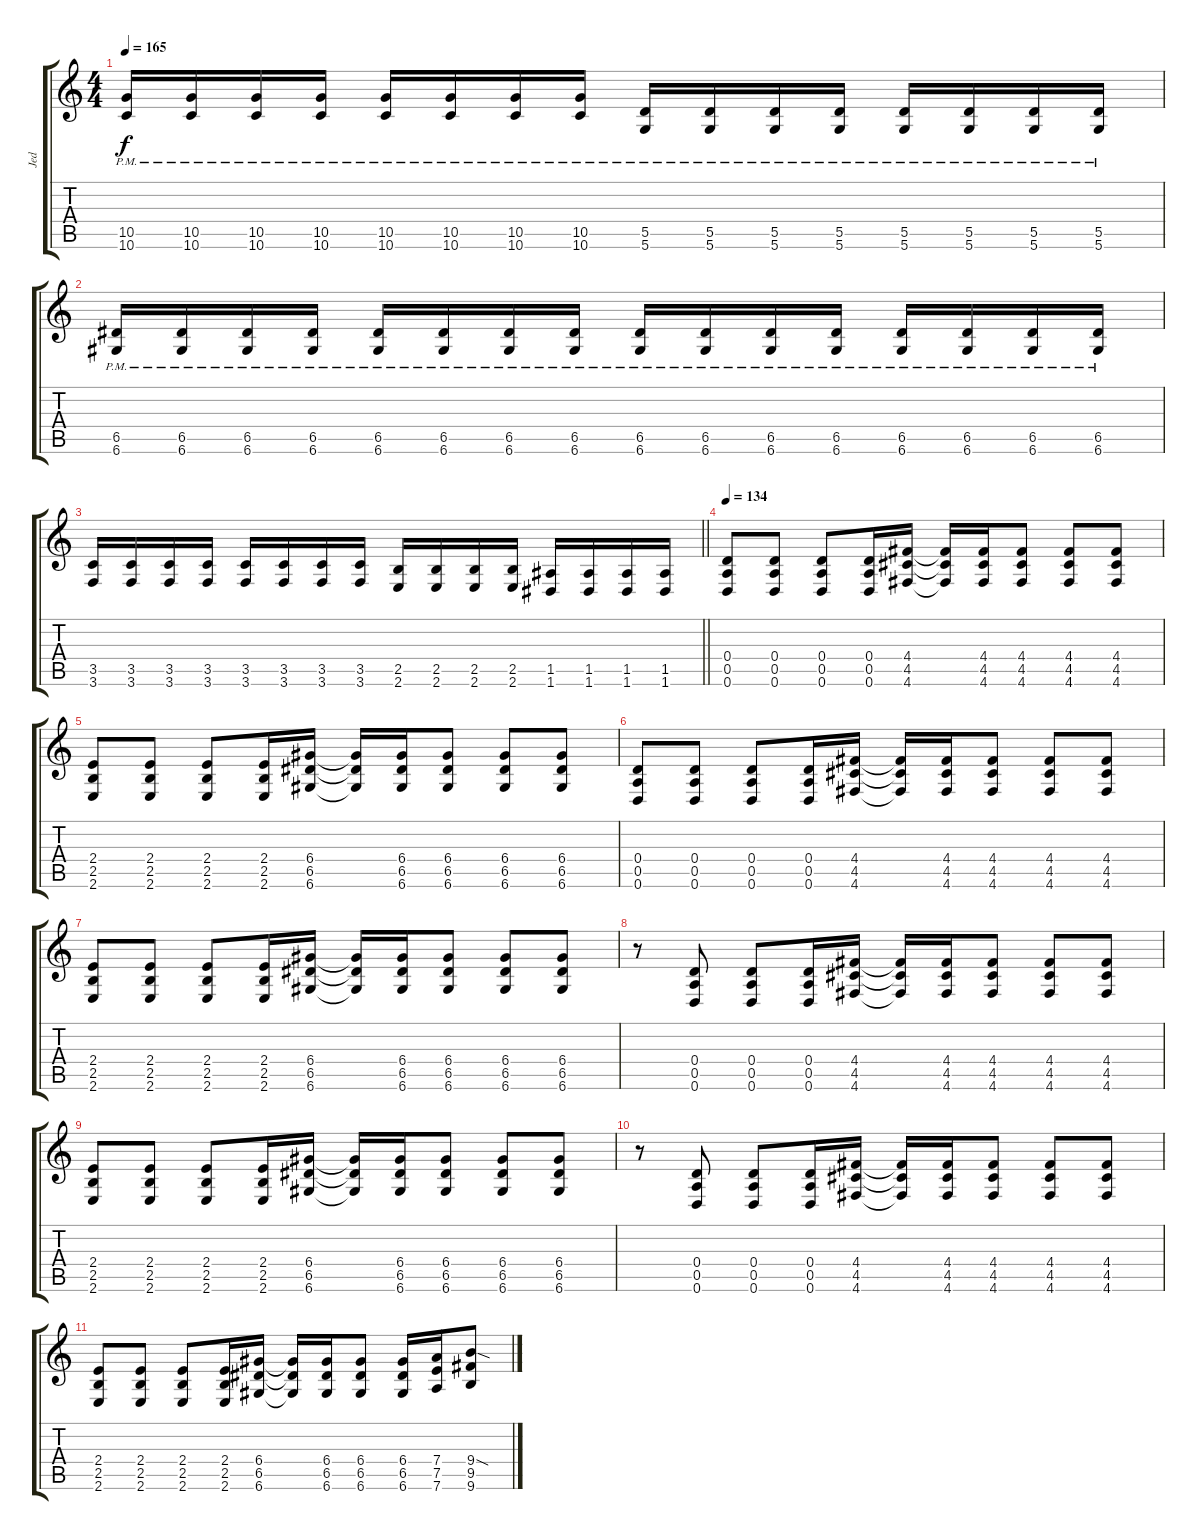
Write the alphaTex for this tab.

\track ("Jed" "Jed") {instrument distortionguitar}
\staff {score tabs}
\tuning (E4 B3 G3 D3 A2 D2) {hide}
\ts (4 4)
\tempo 165
\clef g2
\ks c
(10.5{pm} 10.6{pm}).16{dy f} (10.5{pm} 10.6{pm}).16 (10.5{pm} 10.6{pm}).16 (10.5{pm} 10.6{pm}).16 (10.5{pm} 10.6{pm}).16 (10.5{pm} 10.6{pm}).16 (10.5{pm} 10.6{pm}).16 (10.5{pm} 10.6{pm}).16 (5.5{pm} 5.6{pm}).16 (5.5{pm} 5.6{pm}).16 (5.5{pm} 5.6{pm}).16 (5.5{pm} 5.6{pm}).16 (5.5{pm} 5.6{pm}).16 (5.5{pm} 5.6{pm}).16 (5.5{pm} 5.6{pm}).16 (5.5{pm} 5.6{pm}).16 |
(6.5{pm} 6.6{pm}).16 (6.5{pm} 6.6{pm}).16 (6.5{pm} 6.6{pm}).16 (6.5{pm} 6.6{pm}).16 (6.5{pm} 6.6{pm}).16 (6.5{pm} 6.6{pm}).16 (6.5{pm} 6.6{pm}).16 (6.5{pm} 6.6{pm}).16 (6.5{pm} 6.6{pm}).16 (6.5{pm} 6.6{pm}).16 (6.5{pm} 6.6{pm}).16 (6.5{pm} 6.6{pm}).16 (6.5{pm} 6.6{pm}).16 (6.5{pm} 6.6{pm}).16 (6.5{pm} 6.6{pm}).16 (6.5{pm} 6.6{pm}).16 |
\barLineRight lightlight
(3.5 3.6).16 (3.5 3.6).16 (3.5 3.6).16 (3.5 3.6).16 (3.5 3.6).16 (3.5 3.6).16 (3.5 3.6).16 (3.5 3.6).16 (2.5 2.6).16 (2.5 2.6).16 (2.5 2.6).16 (2.5 2.6).16 (1.5 1.6).16 (1.5 1.6).16 (1.5 1.6).16 (1.5 1.6).16 |
\tempo 134
(0.4 0.5 0.6).8 (0.4 0.5 0.6).8 (0.4 0.5 0.6).8 (0.4 0.5 0.6).16 (4.4 4.5 4.6).16 (4.4{t} 4.5{t} 4.6{t}).16 (4.4 4.5 4.6).16 (4.4 4.5 4.6).8 (4.4 4.5 4.6).8 (4.4 4.5 4.6).8 |
(2.4 2.5 2.6).8 (2.4 2.5 2.6).8 (2.4 2.5 2.6).8 (2.4 2.5 2.6).16 (6.4 6.5 6.6).16 (6.4{t} 6.5{t} 6.6{t}).16 (6.4 6.5 6.6).16 (6.4 6.5 6.6).8 (6.4 6.5 6.6).8 (6.4 6.5 6.6).8 |
(0.4 0.5 0.6).8 (0.4 0.5 0.6).8 (0.4 0.5 0.6).8 (0.4 0.5 0.6).16 (4.4 4.5 4.6).16 (4.4{t} 4.5{t} 4.6{t}).16 (4.4 4.5 4.6).16 (4.4 4.5 4.6).8 (4.4 4.5 4.6).8 (4.4 4.5 4.6).8 |
(2.4 2.5 2.6).8 (2.4 2.5 2.6).8 (2.4 2.5 2.6).8 (2.4 2.5 2.6).16 (6.4 6.5 6.6).16 (6.4{t} 6.5{t} 6.6{t}).16 (6.4 6.5 6.6).16 (6.4 6.5 6.6).8 (6.4 6.5 6.6).8 (6.4 6.5 6.6).8 |
r.8 (0.4 0.5 0.6).8 (0.4 0.5 0.6).8 (0.4 0.5 0.6).16 (4.4 4.5 4.6).16 (4.4{t} 4.5{t} 4.6{t}).16 (4.4 4.5 4.6).16 (4.4 4.5 4.6).8 (4.4 4.5 4.6).8 (4.4 4.5 4.6).8 |
(2.4 2.5 2.6).8 (2.4 2.5 2.6).8 (2.4 2.5 2.6).8 (2.4 2.5 2.6).16 (6.4 6.5 6.6).16 (6.4{t} 6.5{t} 6.6{t}).16 (6.4 6.5 6.6).16 (6.4 6.5 6.6).8 (6.4 6.5 6.6).8 (6.4 6.5 6.6).8 |
r.8 (0.4 0.5 0.6).8 (0.4 0.5 0.6).8 (0.4 0.5 0.6).16 (4.4 4.5 4.6).16 (4.4{t} 4.5{t} 4.6{t}).16 (4.4 4.5 4.6).16 (4.4 4.5 4.6).8 (4.4 4.5 4.6).8 (4.4 4.5 4.6).8 |
(2.4 2.5 2.6).8 (2.4 2.5 2.6).8 (2.4 2.5 2.6).8 (2.4 2.5 2.6).16 (6.4 6.5 6.6).16 (6.4{t} 6.5{t} 6.6{t}).16 (6.4 6.5 6.6).16 (6.4 6.5 6.6).8 (6.4 6.5 6.6).16 (7.4 7.5 7.6).16 (9.4{sod} 9.5 9.6).8
